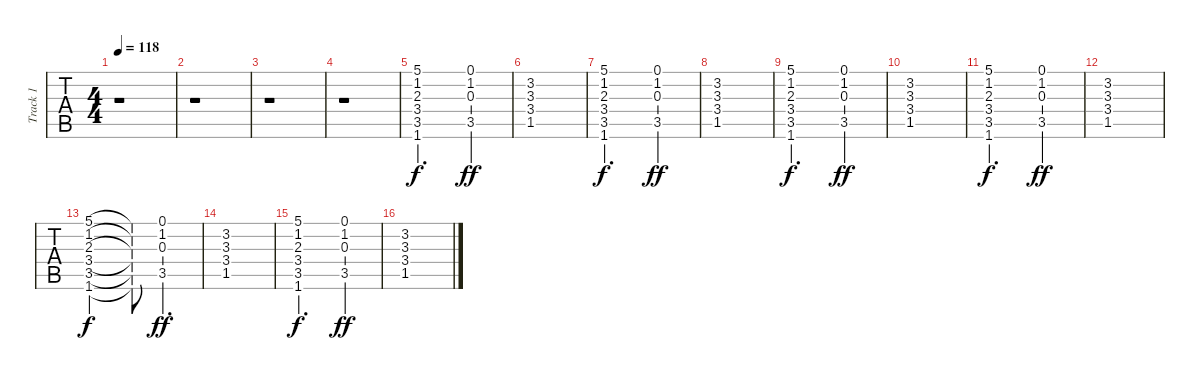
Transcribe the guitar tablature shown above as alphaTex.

\track ("Track 1" "Track 1") {instrument brightacousticpiano}
\staff {tabs}
\tuning (E4 B3 G3 D3 A2 E2) {hide}
\ts (4 4)
\tempo 118
\clef g2
\ks c
r.1{dy f} |
r.1 |
r.1 |
r.1 |
(5.1 1.2 2.3 3.4 3.5 1.6).2{d} (0.1 1.2 0.3 3.5).4{dy ff} |
(3.2 3.3 3.4 1.5).1 |
(5.1 1.2 2.3 3.4 3.5 1.6).2{d dy f} (0.1 1.2 0.3 3.5).4{dy ff} |
(3.2 3.3 3.4 1.5).1 |
(5.1 1.2 2.3 3.4 3.5 1.6).2{d dy f} (0.1 1.2 0.3 3.5).4{dy ff} |
(3.2 3.3 3.4 1.5).1 |
(5.1 1.2 2.3 3.4 3.5 1.6).2{d dy f} (0.1 1.2 0.3 3.5).4{dy ff} |
(3.2 3.3 3.4 1.5).1 |
(5.1 1.2 2.3 3.4 3.5 1.6).2{dy f} (5.1{t} 1.2{t} 2.3{t} 3.4{t} 3.5{t} 1.6{t}).8 (0.1 1.2 0.3 3.5).4{d dy ff} |
(3.2 3.3 3.4 1.5).1 |
(5.1 1.2 2.3 3.4 3.5 1.6).2{d dy f} (0.1 1.2 0.3 3.5).4{dy ff} |
(3.2 3.3 3.4 1.5).1
